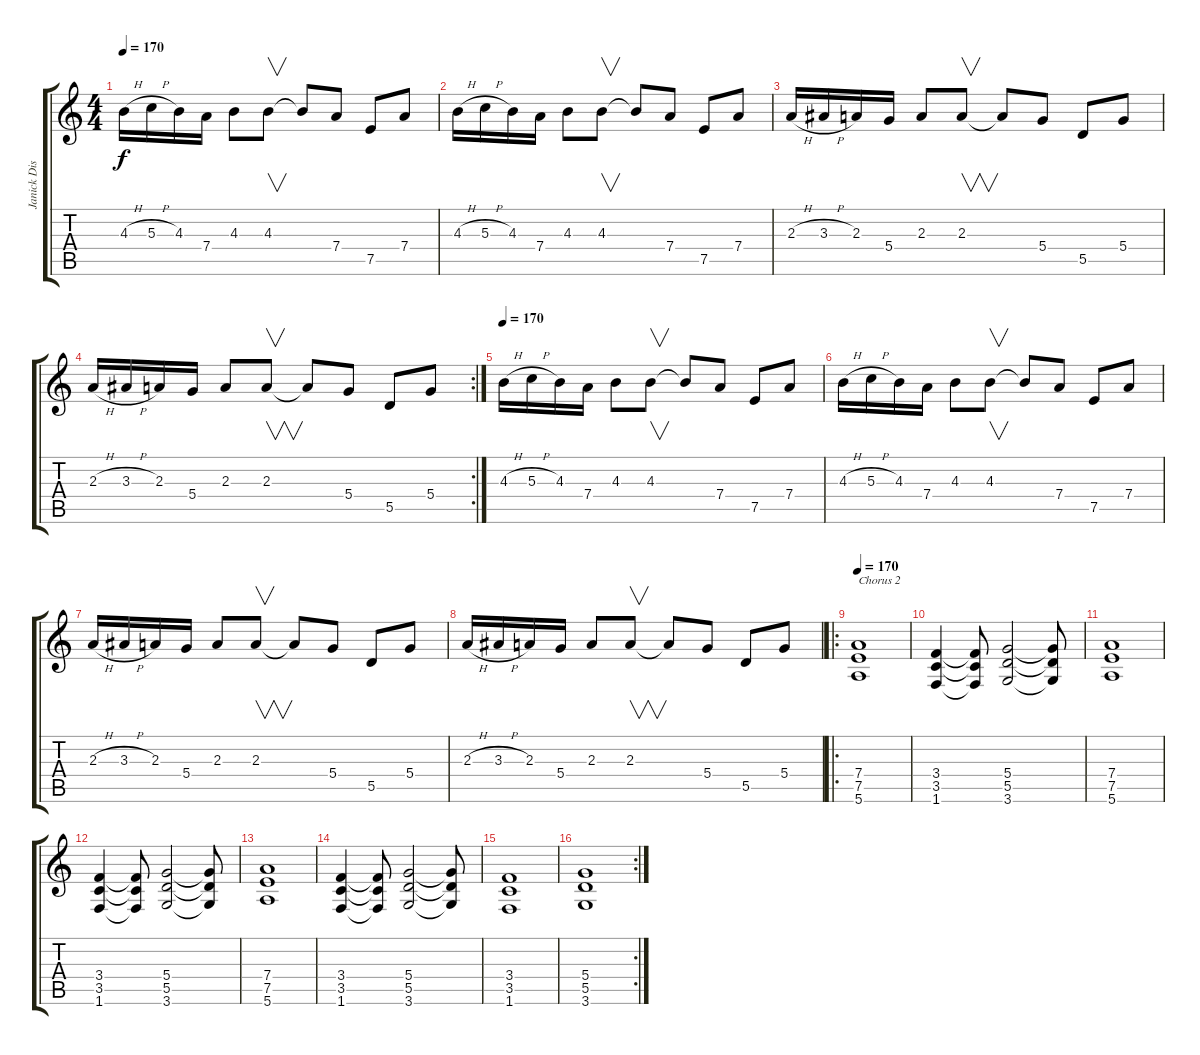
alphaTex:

\track ("Janick Distortion" "Janick Dis") {instrument distortionguitar}
\staff {score tabs}
\tuning (E4 B3 G3 D3 A2 E2) {hide}
\ts (4 4)
\tempo 170
\clef g2
\ks c
4.3{h}.16{dy f} 5.3{h}.16 4.3.16 7.4.16 4.3.8 4.3.8{v} 4.3{t}.8 7.4.8 7.5.8 7.4.8 |
4.3{h}.16 5.3{h}.16 4.3.16 7.4.16 4.3.8 4.3.8{v} 4.3{t}.8 7.4.8 7.5.8 7.4.8 |
2.3{h}.16 3.3{h}.16 2.3.16 5.4.16 2.3.8 2.3.8{v} 2.3{t}.8 5.4.8 5.5.8 5.4.8 |
\rc 2
2.3{h}.16 3.3{h}.16 2.3.16 5.4.16 2.3.8 2.3.8{v} 2.3{t}.8 5.4.8 5.5.8 5.4.8 |
\tempo 170
4.3{h}.16 5.3{h}.16 4.3.16 7.4.16 4.3.8 4.3.8{v} 4.3{t}.8 7.4.8 7.5.8 7.4.8 |
4.3{h}.16 5.3{h}.16 4.3.16 7.4.16 4.3.8 4.3.8{v} 4.3{t}.8 7.4.8 7.5.8 7.4.8 |
2.3{h}.16 3.3{h}.16 2.3.16 5.4.16 2.3.8 2.3.8{v} 2.3{t}.8 5.4.8 5.5.8 5.4.8 |
2.3{h}.16 3.3{h}.16 2.3.16 5.4.16 2.3.8 2.3.8{v} 2.3{t}.8 5.4.8 5.5.8 5.4.8 |
\ro
\tempo 170
(7.4 7.5 5.6).1{txt "Chorus 2"} |
(3.4 3.5 1.6).4 (3.4{t} 3.5{t} 1.6{t}).8 (5.4 5.5 3.6).2 (5.4{t} 5.5{t} 3.6{t}).8 |
(7.4 7.5 5.6).1 |
(3.4 3.5 1.6).4 (3.4{t} 3.5{t} 1.6{t}).8 (5.4 5.5 3.6).2 (5.4{t} 5.5{t} 3.6{t}).8 |
(7.4 7.5 5.6).1 |
(3.4 3.5 1.6).4 (3.4{t} 3.5{t} 1.6{t}).8 (5.4 5.5 3.6).2 (5.4{t} 5.5{t} 3.6{t}).8 |
(3.4 3.5 1.6).1 |
\rc 2
(5.4 5.5 3.6).1
